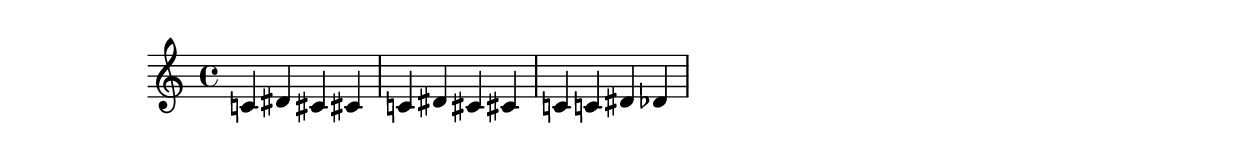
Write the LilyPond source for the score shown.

%% Do not edit this file; it is auto-generated from input/new
%% This file is in the public domain.
\version "2.12.0"

\header {
  doctitlees = "Alteraciones de estilo dodecafónico para todas las notas, incluidas las naturales"
  texidoces = "
En las obras de principios del s.XX, empezando por Schoenberg, Berg y
Webern (la \"Segunda\" escuela de Viena), cada nota de la escala de
doce tonos se debe tratar con igualdad, sin ninguna jerarquía como los
grados clásicos tonales.  Por tanto, estos compositores imprimen una
alteración accidental para cada nota, incluso en las notas naturales,
para enfatizar su nuevo enfoque de la teoría y el lenguaje musicales.

Este fragmento de código muestra cómo conseguir dichas reglas de
notación.

"

 texidocde = "
 In Werken des fürhen 20. Jahrhundert, angefangen mit Schönberg, Berg
 und Webern (die zweite Wiener Schule), wird jeder Ton der 
 Zwölftonleiter als gleichwertig erachtet, ohne hierarchische
 Ordnung.  Deshalb wird in dieser Musik für jede Note ein Versetzungszeichen
 ausgegeben, auch für unalterierte Tonhöhen, um das neue Verständnis
 der Musiktheorie und Musiksprache zu verdeutlichen.
 
 Dieser Schnipsel zeigt, wie derartige Notationsregeln zu erstellen sind.
 "
 
doctitlede = "Versetzungszeichen für jede Note im Stil der Zwölftonmusik"

  lsrtags = "pitches"
  texidoc = "In early 20th century works, starting with Schoenberg,
Berg and Webern (the \"Second\" Viennese school), every pitch in the
twelve-tone scale has to be regarded as equal, without any hierarchy
such as the classical (tonal) degrees.  Therefore, these composers
print one accidental for each note, even at natural pitches, to
emphasize their new approach to music theory and language.

This snippet shows how to achieve such notation rules. 
"

  doctitle = "Dodecaphonic-style accidentals for each note including naturals"
} % begin verbatim


\score {
  \new Staff {
    #(set-accidental-style 'dodecaphonic)
    c'4 dis' cis' cis'
    c'4 dis' cis' cis'
    c'4 c' dis' des'
  }
  \layout {
    \context {
    \Staff
    \remove "Key_engraver"
    }
  }
}
